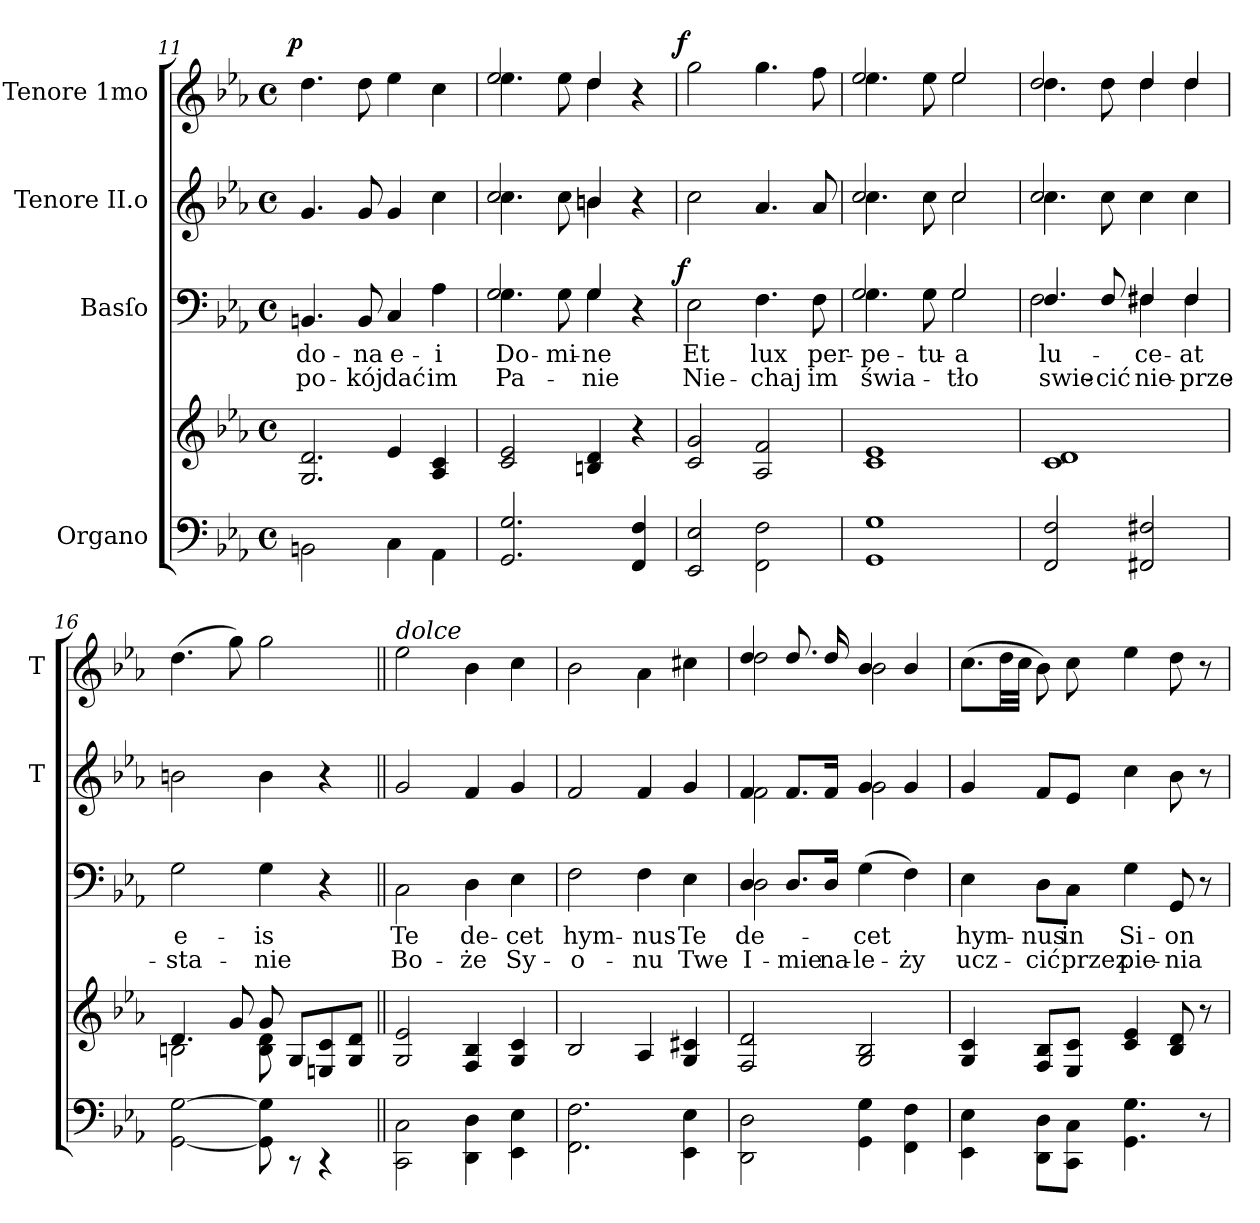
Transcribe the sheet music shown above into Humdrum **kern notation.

**kern	**kern	**kern	**text	**text	**dynam	**kern	**kern	**dynam
*part4	*part4	*part3	*part3	*part3	*part3	*part2	*part1	*part1
*staff5	*staff4	*staff3	*staff3	*staff3	*staff3	*staff2	*staff1	*staff1
*I"Organo	*	*I"Basſo	*	*	*	*I"Tenore II.o	*I"Tenore 1mo	*
*	*	*	*	*	*	*I'T	*I'T	*
*clefF4	*clefG2	*clefF4	*	*	*	*	*	*
*	*	*	*	*	*	*ITrd7c12	*ITrd7c12	*
*k[b-e-a-]	*k[b-e-a-]	*k[b-e-a-]	*	*	*	*k[b-e-a-]	*k[b-e-a-]	*
*c:	*c:	*c:	*	*	*	*c:	*c:	*
*M4/4	*M4/4	*M4/4	*	*	*	*M4/4	*M4/4	*
*met(c)	*met(c)	*met(c)	*	*	*	*met(c)	*met(c)	*
=11	=11	=11	=11	=11	=11	=11	=11	=11
!	!LO:N:vis=2.	!	!	!	!	!	!	!LO:DY:a:rj
2BBn\	2G/ 2d/	4.BBn/	do-	po-	.	4.G/	4.d\	p
.	.	8BB/	-na	-kój	.	8G/	8d\	.
4C\	4e-/	4C/	e-	dać	.	4G/	4e-\	.
4AA-\	4A-/ 4c/	4A-\	-i	im	.	4c\	4c\	.
=12	=12	=12	=12	=12	=12	=12	=12	=12
*	*	*^	*	*	*	*^	*^	*
2.GG/ 2.G/	2c/ 2e-/	4.G\	2G/	Do-	Pa-	.	4.c\	2c/	4.e-\	2e-/	.
.	.	8G\	.	-mi-	.	.	8c\	.	8e-\	.	.
.	4Bn/ 4d/	4G\	4G/	-ne	-nie	.	4Bn\	4Bn/	4d\	4d/	.
4FF/ 4F/	4r	4r	4ryy	.	.	.	4r	4ryy	4r	4ryy	.
=13	=13	=13	=13	=13	=13	=13	=13	=13	=13	=13	=13
!	!	!	!	!	!	!LO:DY:a:rj	!	!	!	!	!LO:DY:a:rj
*	*	*v	*v	*	*	*	*	*	*v	*v	*
*	*	*	*	*	*	*v	*v	*	*
2EE-/ 2E-/	2c/ 2g/	2E-\	Et	Nie-	f	2c\	2g\	f
2FF\ 2F\	2A-/ 2f/	4.F\	lux	-chaj	.	4.A-/	4.g\	.
.	.	8F\	per-	im	.	8A-/	8f\	.
=14	=14	=14	=14	=14	=14	=14	=14	=14
*	*	*^	*	*	*	*^	*^	*
1GG 1G	1c 1e-	4.G\	2G/	-pe-	świa-	.	4.c\	2c/	4.e-\	2e-/	.
.	.	8G\	.	-tu-	.	.	8c\	.	8e-\	.	.
.	.	2G\	2G/	-a	-tło	.	2c\	2c/	2e-\	2e-/	.
=15	=15	=15	=15	=15	=15	=15	=15	=15	=15	=15	=15
2FF/ 2F/	1c 1d	4.F/	2F\	lu-	swie-	.	4.c\	2c/	4.d\	2d/	.
.	.	8F/	.	.	-cić	.	8c\	.	8d\	.	.
2FF#X/ 2F#X/	.	4F#X\	4F#X/	-ce-	nie-	.	4c\	2ryy	4d\	4d/	.
.	.	4F#\	4F#/	-at	-prze-	.	4c\	.	4d\	4d/	.
*	*	*v	*v	*	*	*	*	*	*v	*v	*
*	*	*	*	*	*	*v	*v	*	*
=16	=16	=16	=16	=16	=16	=16	=16	=16
*	*^	*	*	*	*	*	*	*
[2GG\ [2G\	4.d/	2Bn\	2G\	e-	-sta-	.	2Bn\	(4.d\	.
.	8g/	.	.	.	.	.	.	8g\)	.
8GG]\ 8G]\	8g/	8B\ 8d\	4G\	-is	-nie	.	4B\	2g\	.
8rCC	8G/L	8ryy	.	.	.	.	.	.	.
4rCC	8En/ 8c/	4ryy	4r	.	.	.	4r	.	.
.	8G/ 8d/J	.	.	.	.	.	.	.	.
*	*v	*v	*	*	*	*	*	*	*
=17||	=17||	=17||	=17||	=17||	=17||	=17||	=17||	=17||
*k[]	*k[]	*k[]	*	*	*	*k[]	*k[]	*
!	!	!	!	!	!	!	!LO:TX:a:i:t=dolce	!
2CC\ 2C\	2G/ 2e/	2C\	Te	Bo-	.	2G/	2e\	.
4DD\ 4D\	4F/ 4B/	4D\	de-	-że	.	4F/	4B\	.
4EE\ 4E\	4G/ 4c/	4E\	-cet	Sy-	.	4G/	4c\	.
=18	=18	=18	=18	=18	=18	=18	=18	=18
2.FF\ 2.F\	2B/	2F\	hym-	-o-	.	2F/	2B\	.
.	4A/	4F\	-nus	-nu	.	4F/	4A\	.
4EE\ 4E\	4G/ 4c#X/	4E\	Te	Twe	.	4G/	4c#X\	.
=19	=19	=19	=19	=19	=19	=19	=19	=19
*	*	*^	*	*	*	*^	*^	*
2DD\ 2D\	2F/ 2d/	4D/	2D\	de-	I-	.	4F/	2F\	4d/	2d\	.
.	.	8.D/L	.	.	-mie	.	8.F/L	.	8.d/	.	.
.	.	16D/Jk	.	.	na-	.	16F/Jk	.	16d/	.	.
4GG\ 4G\	2G/ 2B/	(4G\	2ryy	-cet	le-	.	4G/	2G\	4B/	2B\	.
4FF\ 4F\	.	4F\)	.	.	-ży	.	4G/	.	4B/	.	.
*	*	*v	*v	*	*	*	*	*	*v	*v	*
*	*	*	*	*	*	*v	*v	*	*
=20	=20	=20	=20	=20	=20	=20	=20	=20
4EE\ 4E\	4G/ 4c/	4E\	hym-	ucz-	.	4G/	(8.c\L	.
.	.	.	.	.	.	.	32d\LL	.
.	.	.	.	.	.	.	32c\JJJ	.
8DD\ 8D\L	8F/ 8B/L	8D\L	-nus	-cić	.	8F/L	8B\)	.
8CC\ 8C\J	8E/ 8c/J	8C\J	in	przez	.	8E/J	8c\	.
4.GG\ 4.G\	4c/ 4e/	4G\	Si-	pie-	.	4c\	4e\	.
.	8B/ 8d/	8GG/	-on	-nia	.	8B\	8d\	.
8r	8r	8r	.	.	.	8r	8r	.
=	=	=	=	=	=	=	=	=
*-	*-	*-	*-	*-	*-	*-	*-	*-
